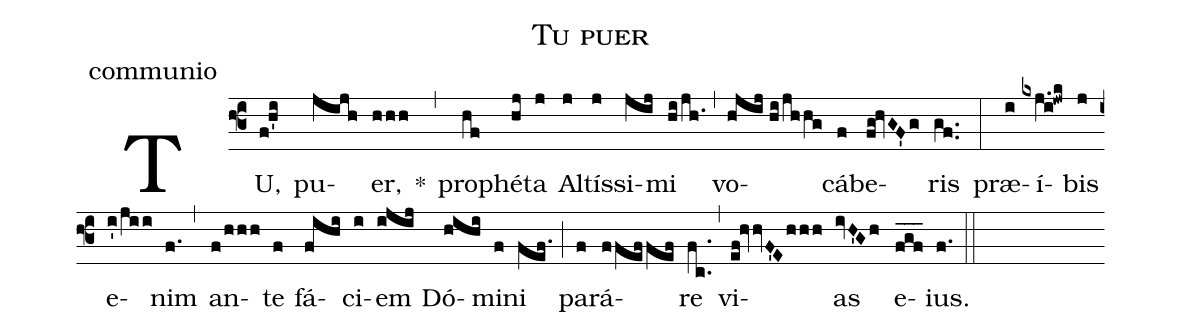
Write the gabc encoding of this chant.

name:Tu puer;
office-part:communio;
%%
(f3) TU,(f!h'i) pu(jijh)er,(hhh) *(,)
pro(hf)phé(hj)ta(j) Al(j)tís(j)si(jij)mi(hi/jh.) (,)
vo(hjij//hi/jhhg)cá(f)be(fg!hvGF'g)ris(gf..) (:)
præ(i)í(kxj.i!jwk)bis(j) e(i'/jii)nim(f.) (,)
an(f/hhh)te(f) fá(fihi)ci(i)em(ijij) Dó(hihi)mi(f)ni(fef.) (;)
pa(f)rá(ffef/fef)re(fc..) (,)
vi(ef!hvvF'Ehhh)as(ivH'Gh) e(fgf___)ius.(f.) (::)
